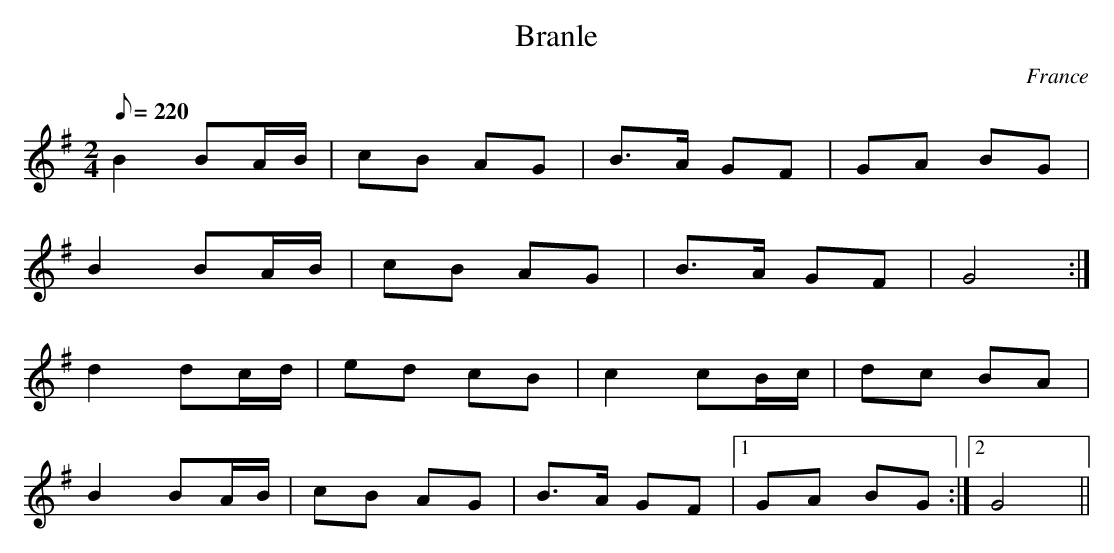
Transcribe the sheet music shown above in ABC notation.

X:1
T:Branle
O:France
M:2/4
L:1/8
Q:220
K:G
B2 BA/2B/2|cB AG|B>A GF|GA BG|
B2 BA/2B/2|cB AG|B>A GF|G4:|
d2 dc/2d/2|ed cB|c2 cB/2c/2|dc BA|
B2 BA/2B/2|cB AG|B>A GF|1GA BG:|2G4||
